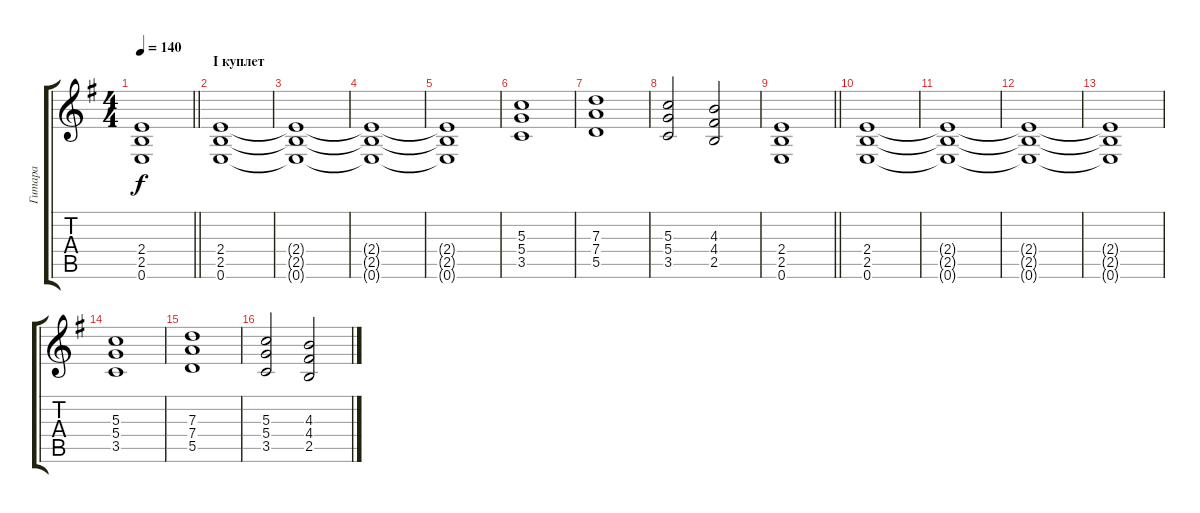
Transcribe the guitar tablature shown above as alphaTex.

\track ("Гитара" "Гитара") {instrument distortionguitar}
\staff {score tabs}
\tuning (E4 B3 G3 D3 A2 E2) {hide}
\ts (4 4)
\tempo 140
\clef g2
\barLineRight lightlight
\ks eminor
(2.4 2.5 0.6).1{dy f} |
\section ("" "I куплет")
(2.4 2.5 0.6).1 |
(2.4{t} 2.5{t} 0.6{t}).1 |
(2.4{t} 2.5{t} 0.6{t}).1 |
(2.4{t} 2.5{t} 0.6{t}).1 |
(5.3 5.4 3.5).1 |
(7.3 7.4 5.5).1 |
(5.3 5.4 3.5).2 (4.3 4.4 2.5).2 |
\barLineRight lightlight
(2.4 2.5 0.6).1 |
(2.4 2.5 0.6).1 |
(2.4{t} 2.5{t} 0.6{t}).1 |
(2.4{t} 2.5{t} 0.6{t}).1 |
(2.4{t} 2.5{t} 0.6{t}).1 |
(5.3 5.4 3.5).1 |
(7.3 7.4 5.5).1 |
(5.3 5.4 3.5).2 (4.3 4.4 2.5).2
